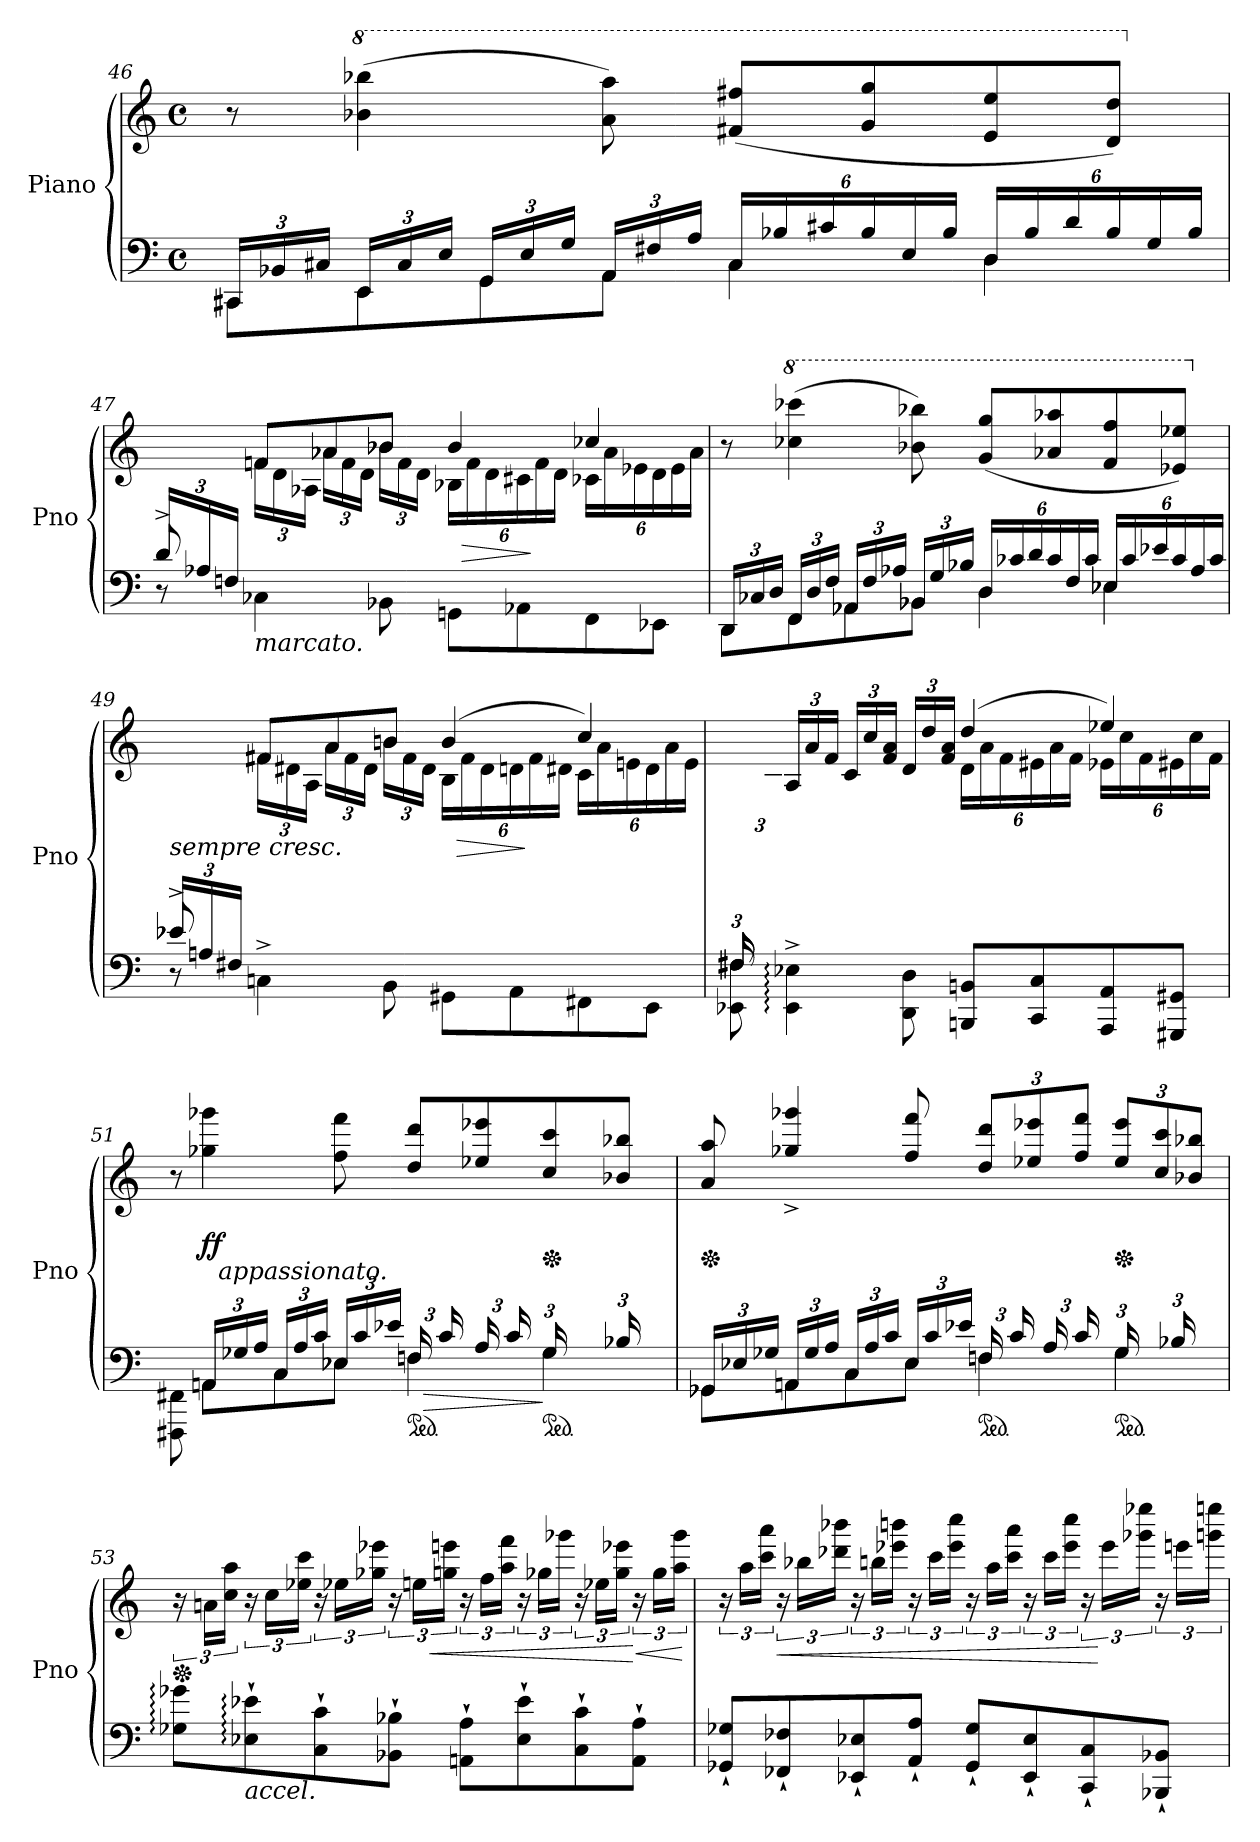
**kern	**kern	**dynam
*part1	*part1	*part1
*staff2	*staff1	*staff1/2
*I"Piano	*	*
*I'Pno	*	*
!!LO:LB:g=z
*clefF4	*clefG2	*
*k[]	*k[]	*
*M4/4	*M4/4	*
*met(c)	*met(c)	*
*Xbrackettup	*	*
=46	=46	=46
*^	*	*
24CC#X/LL	8CC#\L	8r	.
24BB-X/	.	.	.
24C#X/JJ	.	.	.
*	*	*8va	*
24EE/LL	8EE\	(>4bb-X\ 4bbb-X\	.
24C#/	.	.	.
24E/JJ	.	.	.
24GG/LL	8GG\	.	.
24E/	.	.	.
24G/JJ	.	.	.
24AA/LL	8AA\J	8aa\ 8aaa\)	.
24F#X/	.	.	.
24A/JJ	.	.	.
24C#/LL	4C#\	(<8ff#X/ 8fff#X/L	.
24B-X/	.	.	.
24c#X/	.	.	.
24B-/	.	8gg/ 8ggg/	.
24E/	.	.	.
24B-/JJ	.	.	.
24D/LL	4D\	8ee/ 8eee/	.
24B-/	.	.	.
24d/	.	.	.
24B-/	.	8dd/ 8ddd/J)	.
24G/	.	.	.
24B-/JJ	.	.	.
!!LO:LB:g=z
=47	=47	=47	=47
*	*^	*	*
*	*	*	*X8va	*
*	*	*	*^	*
(>8d^/	24d/LL	8r	8ryy	8ryy	.
.	24A-X/	.	.	.	.
.	24Fn/JJ	.	.	.	.
*	*	*	*	*Xbrackettup	*
!LO:TX:b:i:t=marcato.	!	!	!	!	!
2..ryy	2..ryy	4C-X\	8fn/L	24f\LL	.
.	.	.	.	24d\	.
.	.	.	.	24A-\JJ	.
.	.	.	8a-X/	24a-\LL	.
.	.	.	.	24f\	.
.	.	.	.	24d\JJ	.
.	.	8BB-X\	8b-X/J	24b-\LL	.
.	.	.	.	24f\	.
.	.	.	.	24d\JJ	.
.	.	8GGn\L	4b-/	24B-X\LL	.
!	!	!	!	!	!LO:HP:b
.	.	.	.	24f\	>
.	.	.	.	24d\	.
.	.	8AA-X\	.	24c#X\	.
.	.	.	.	24f\	]
.	.	.	.	24d\JJ	.
.	.	8FF\	4cc-X/)	24c-X\LL	.
.	.	.	.	24a-\	.
.	.	.	.	24e-X\	.
.	.	8EE-X\J	.	24d\	.
.	.	.	.	24e-\	.
.	.	.	.	24a-\JJ	.
*	*v	*v	*	*	*
*	*	*v	*v	*
!!LO:LB:g=z
=48	=48	=48	=48
24DD/LL	8DD\L	8r	.
24C-X/	.	.	.
24D/JJ	.	.	.
*	*	*8va	*
24FF/LL	8FF\	(>4ccc-X\ 4cccc-X\	.
24D/	.	.	.
24F/JJ	.	.	.
24AA-X/LL	8AA-\	.	.
24F/	.	.	.
24A-X/JJ	.	.	.
24BB-X/LL	8BB-\J	8bb-X\ 8bbb-X\)	.
24G/	.	.	.
24B-X/JJ	.	.	.
24D/LL	4D\	(<8gg/ 8ggg/L	.
24c-X/	.	.	.
24d/	.	.	.
24c-/	.	8aa-X/ 8aaa-X/	.
24F/	.	.	.
24c-/JJ	.	.	.
24E-X/LL	4E-\	8ff/ 8fff/	.
24c-/	.	.	.
24e-X/	.	.	.
24c-/	.	8ee-X/ 8eee-X/J)	.
24A-/	.	.	.
24c-/JJ	.	.	.
!!LO:LB:g=z
=49	=49	=49	=49
*	*^	*	*
*	*	*	*X8va	*
*	*	*	*^	*
!LO:TX:a:i:t=sempre cresc.	!	!	!	!	!
(>8e-X^/	24e-/LL	8r	8ryy	8ryy	.
.	24An/	.	.	.	.
.	24F#X/JJ	.	.	.	.
2..ryy	2..ryy	4Cn^\	8f#X/L	24f#\LL	.
.	.	.	.	24d#X\	.
.	.	.	.	24A\JJ	.
.	.	.	8a/	24a\LL	.
.	.	.	.	24f#\	.
.	.	.	.	24d#\JJ	.
.	.	8BB\	8bn/J)	24b\LL	.
.	.	.	.	24f#\	.
.	.	.	.	24d#\JJ	.
.	.	8GG#X\L	(>4b/	24B\LL	.
!	!	!	!	!	!LO:HP:b
.	.	.	.	24f#\	>
.	.	.	.	24d#\	.
.	.	8AA\	.	24dn\	.
.	.	.	.	24f#\	]
.	.	.	.	24d#X\JJ	.
.	.	8FF#X\	4cc/)	24c\LL	.
.	.	.	.	24a\	.
.	.	.	.	24en\	.
.	.	8EE\J	.	24d#\	.
.	.	.	.	24a\	.
.	.	.	.	24e\JJ	.
!!LO:PB:g=z	!!
=50	=50	=50	=50	=50	=50
24F#X/LL	8F#/L	8EE-X\ 8F#X\	24ryy	8ryy	.
24%23ryy	.	.	24f#X\	.	.
.	.	.	24c\JJ	.	.
.	2..ryy	4EE-\:^ 4E-X\:^	24A/LL	8A\	.
.	.	.	24a/	.	.
.	.	.	24f#/JJ	.	.
.	.	.	24c/LL	8c\	.
.	.	.	24cc/	.	.
.	.	.	24f#/ 24a/JJ	.	.
.	.	8DD\ 8D\	24d/LL	8d\J	.
.	.	.	24dd/	.	.
.	.	.	24f#/ 24a/JJ	.	.
.	.	8BBBn/ 8BBn/L	(>4dd/	24d:\LL	.
.	.	.	.	24a\	.
.	.	.	.	24f#\	.
.	.	8CC/ 8C/	.	24e#X\	.
.	.	.	.	24a\	.
.	.	.	.	24f#\JJ	.
.	.	8AAA/ 8AA/	4ee-X/)	24e-X\LL	.
.	.	.	.	24cc\	.
.	.	.	.	24f#\	.
.	.	8GGG#X/ 8GG#X/J	.	24e#X\	.
.	.	.	.	24cc\	.
.	.	.	.	24f#\JJ	.
*	*v	*v	*	*	*
!!LO:LB:g=z	!!
=51	=51	=51	=51	=51
8ryy	8FFF#X\ 8FF#X\	8r	12%7ryy	.
!	!	!	!	!LO:DY:b
24AAn/LL	8AA\L	4gg-X\ 4ggg-X\	.	ff
!LO:TX:a:i:t=appassionato.	!	!	!	!
24G-X/	.	.	.	.
24A/JJ	.	.	.	.
24C/LL	8C\	.	.	.
24A/	.	.	.	.
24c/JJ	.	.	.	.
24E-X/LL	8E-\J	8ff\ 8fff\	.	.
24c/	.	.	.	.
24e-X/JJ	.	.	.	.
*ped	*	*	*	*
24Fn/LL	4F\	8dd/ 8ddd/L	.	.
!	!	!	!	!LO:HP:b=2
24c/	.	.	.	>
24ryy	.	.	24fn\	.
24A/	.	8ee-X/ 8eee-X/	12ryy	.
24c/	.	.	.	.
24ryy	.	.	24g-X\JJ	.
*ped	*	*	*	*
*	*	*Xped	*	*
24G-/LL	4G-\	8cc/ 8ccc/	24ryy	]
12ryy	.	.	24e-\	.
.	.	.	24g-\	.
24B-X/	.	8b-X/ 8bb-X/J	24ryy	.
12ryy	.	.	24e-\	.
.	.	.	24g-\JJ	.
!!LO:LB:g=z	!!
=52	=52	=52	=52	=52
*	*	*Xped	*	*
24GG-X/LL	8GG-\L	8a/ 8aa/	12%7ryy	.
24E-X/	.	.	.	.
24G-X/JJ	.	.	.	.
24AAn/LL	8AA\	4gg-X/^ 4ggg-X/^	.	.
24G-/	.	.	.	.
24A/JJ	.	.	.	.
24C/LL	8C\	.	.	.
24A/	.	.	.	.
24c/JJ	.	.	.	.
24E-/LL	8E-\J	8ff/ 8fff/	.	.
24c/	.	.	.	.
24e-X/JJ	.	.	.	.
*ped	*	*	*	*
24Fn/LL	4F\	12dd/ 12ddd/L	.	.
24c/	.	.	.	.
24ryy	.	12ee-X/ 12eee-X/	24fn\	.
24A/	.	.	12ryy	.
24c/	.	12ff/ 12fff/J	.	.
24ryy	.	.	24g-X\JJ	.
*ped	*	*	*	*
*	*	*Xped	*	*
24G-/LL	4G-\	12ee-/ 12eee-/L	24ryy	.
12ryy	.	.	24e-\	.
.	.	12cc/ 12ccc/	24g-\	.
24B-X/	.	.	24ryy	.
12ryy	.	12b-X/ 12bb-X/J	24e-\	.
.	.	.	24g-\JJ	.
*v	*v	*	*	*
*	*v	*v	*
!!LO:LB:g=z
=53	=53	=53
*	*Xped	*
*	*brackettup	*
8G-X\: 8g-X\:L	24r	.
.	24an\LL	.
.	24cc\ 24aa\JJ	.
!LO:TX:b:i:t=accel.	!	!
8E-X\:` 8e-X\:`	24r	.
.	24cc\LL	.
.	24ee-X\ 24ccc\JJ	.
8C\` 8c\`	24r	.
.	24ee-X\LL	.
.	24gg-X\ 24eee-\JJ	.
8BB-X\` 8B-X\`J	24r	.
.	24een\LL	.
!	!	!LO:HP:b
.	24ggn\ 24eeen\JJ	<
8AAn\` 8A\`L	24r	.
.	24ff\LL	.
.	24aa\ 24fff\JJ	.
8E-\` 8e-\`	24r	.
.	24gg-X\LL	.
.	24ggg-X\JJ	.
8C\` 8c\`	24r	.
.	24ee-X\LL	.
.	24gg-\ 24eee-X\JJ	.
!	!	!LO:HP:n=1:b
8AA\` 8A\`J	24r	[ <
.	24gg-\LL	.
.	24aa\ 24ggg-\JJ	.
.	.	[
!!LO:LB:g=z
=54	=54	=54
8GG-X/` 8G-X/`L	24r	.
.	24aa\LL	.
.	24ccc\ 24aaa\JJ	.
!	!	!LO:HP:b
8FF-X/` 8F-X/`	24r	<
.	24bb-X\LL	.
.	24ddd-X\ 24bbb-X\JJ	.
8EE-X/` 8E-X/`	24r	.
.	24bbn\LL	.
.	24eee-X\ 24bbbn\JJ	.
8AA/` 8A/`J	24r	.
.	24ccc\LL	.
.	24eee-\ 24cccc\JJ	.
8GG-/` 8G-/`L	24r	.
.	24aa\LL	.
.	24ccc\ 24aaa\JJ	.
8EE-/` 8E-/`	24r	.
.	24ccc\LL	.
.	24eee-\ 24cccc\JJ	.
8CC/` 8C/`	24r	.
.	24eee-\LL	[
.	24ggg-X\ 24eeee-X\JJ	.
8BBB-X/` 8BB-X/`J	24r	.
.	24eeen\LL	.
.	24gggn\ 24eeeen\JJ	.
=	=	=
*-	*-	*-
